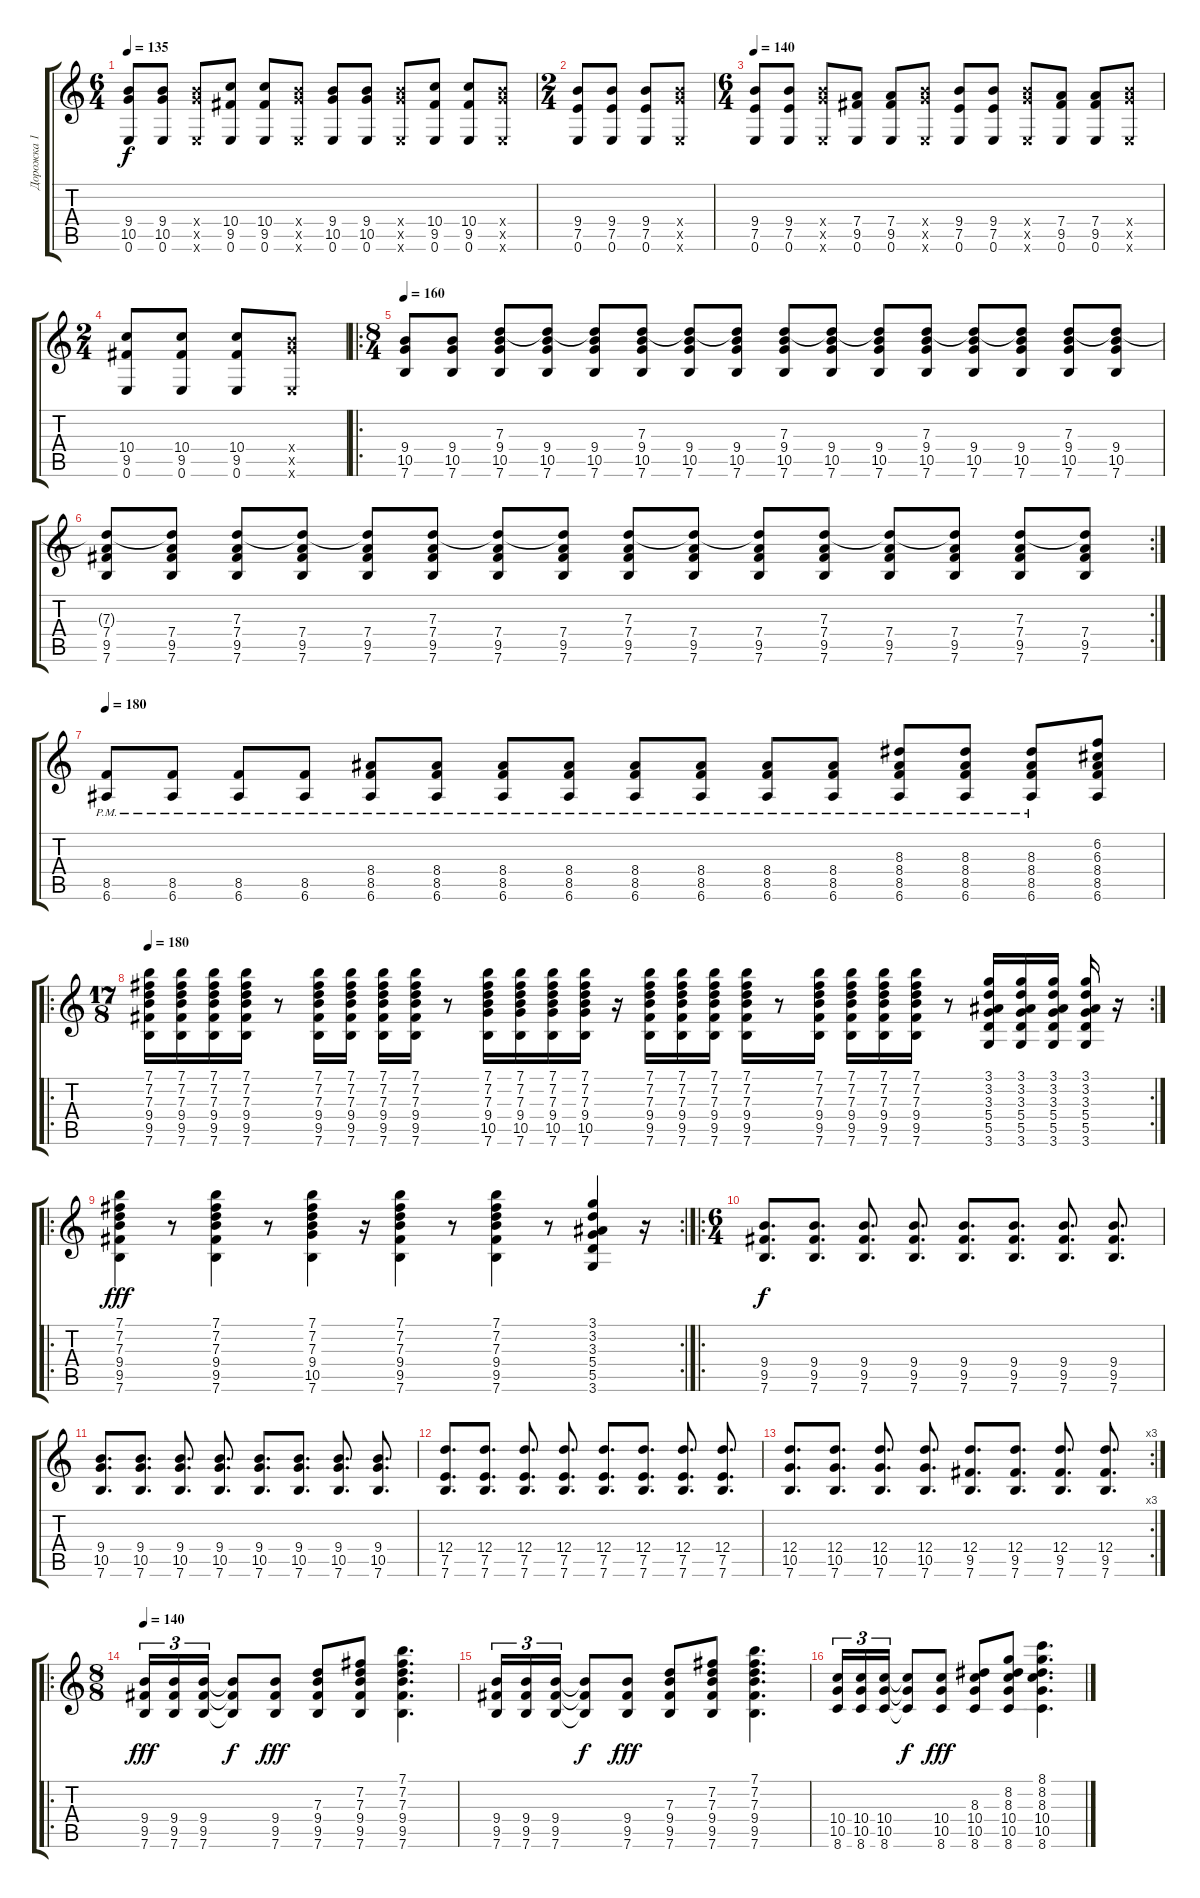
\track ("Дорожка 1" "Дорожка 1") {instrument distortionguitar}
\staff {score tabs}
\tuning (E4 B3 G3 D3 A2 E2) {hide}
\ts (6 4)
\tempo 135
\clef g2
\ks c
(9.4 10.5 0.6).8{dy f} (9.4 10.5 0.6).8 (9.4{x} 10.5{x} 0.6{x}).8 (10.4 9.5 0.6).8 (10.4 9.5 0.6).8 (9.4{x} 10.5{x} 0.6{x}).8 (9.4 10.5 0.6).8 (9.4 10.5 0.6).8 (9.4{x} 10.5{x} 0.6{x}).8 (10.4 9.5 0.6).8 (10.4 9.5 0.6).8 (9.4{x} 10.5{x} 0.6{x}).8 |
\ts (2 4)
(9.4 7.5 0.6).8 (9.4 7.5 0.6).8 (9.4 7.5 0.6).8 (9.4{x} 10.5{x} 0.6{x}).8 |
\ts (6 4)
\tempo 140
(9.4 7.5 0.6).8 (9.4 7.5 0.6).8 (9.4{x} 10.5{x} 0.6{x}).8 (7.4 9.5 0.6).8 (7.4 9.5 0.6).8 (9.4{x} 10.5{x} 0.6{x}).8 (9.4 7.5 0.6).8 (9.4 7.5 0.6).8 (9.4{x} 10.5{x} 0.6{x}).8 (7.4 9.5 0.6).8 (7.4 9.5 0.6).8 (9.4{x} 10.5{x} 0.6{x}).8 |
\ts (2 4)
(10.4 9.5 0.6).8 (10.4 9.5 0.6).8 (10.4 9.5 0.6).8 (9.4{x} 10.5{x} 0.6{x}).8 |
\ro
\ts (8 4)
\tempo 160
(9.4 10.5 7.6).8{instrument distortionguitar} (9.4 10.5 7.6).8 (7.3 9.4 10.5 7.6).8 (7.3{t} 9.4 10.5 7.6).8 (7.3{t} 9.4 10.5 7.6).8 (7.3 9.4 10.5 7.6).8 (7.3{t} 9.4 10.5 7.6).8 (7.3{t} 9.4 10.5 7.6).8 (7.3 9.4 10.5 7.6).8 (7.3{t} 9.4 10.5 7.6).8 (7.3{t} 9.4 10.5 7.6).8 (7.3 9.4 10.5 7.6).8 (7.3{t} 9.4 10.5 7.6).8 (7.3{t} 9.4 10.5 7.6).8 (7.3 9.4 10.5 7.6).8 (7.3{t} 9.4 10.5 7.6).8 |
\rc 2
(7.3{t} 7.4 9.5 7.6).8 (7.3{t} 7.4 9.5 7.6).8 (7.3 7.4 9.5 7.6).8 (7.3{t} 7.4 9.5 7.6).8 (7.3{t} 7.4 9.5 7.6).8 (7.3 7.4 9.5 7.6).8 (7.3{t} 7.4 9.5 7.6).8 (7.3{t} 7.4 9.5 7.6).8 (7.3 7.4 9.5 7.6).8 (7.3{t} 7.4 9.5 7.6).8 (7.3{t} 7.4 9.5 7.6).8 (7.3 7.4 9.5 7.6).8 (7.3{t} 7.4 9.5 7.6).8 (7.3{t} 7.4 9.5 7.6).8 (7.3 7.4 9.5 7.6).8 (7.3{t} 7.4 9.5 7.6).8 |
\tempo 180
(8.5{pm} 6.6{pm}).8 (8.5{pm} 6.6{pm}).8 (8.5{pm} 6.6{pm}).8 (8.5{pm} 6.6{pm}).8 (8.4{pm} 8.5{pm} 6.6{pm}).8 (8.4{pm} 8.5{pm} 6.6{pm}).8 (8.4{pm} 8.5{pm} 6.6{pm}).8 (8.4{pm} 8.5{pm} 6.6{pm}).8 (8.4{pm} 8.5{pm} 6.6{pm}).8 (8.4{pm} 8.5{pm} 6.6{pm}).8 (8.4{pm} 8.5{pm} 6.6{pm}).8 (8.4{pm} 8.5{pm} 6.6{pm}).8 (8.3{pm} 8.4{pm} 8.5{pm} 6.6{pm}).8 (8.3{pm} 8.4{pm} 8.5{pm} 6.6{pm}).8 (8.3{pm} 8.4{pm} 8.5{pm} 6.6{pm}).8 (6.2 6.3 8.4 8.5 6.6).8 |
\ro
\rc 2
\ts (17 8)
\tempo 180
(7.1 7.2 7.3 9.4 9.5 7.6).16 (7.1 7.2 7.3 9.4 9.5 7.6).16 (7.1 7.2 7.3 9.4 9.5 7.6).16 (7.1 7.2 7.3 9.4 9.5 7.6).16 r.8 (7.1 7.2 7.3 9.4 9.5 7.6).16 (7.1 7.2 7.3 9.4 9.5 7.6).16 (7.1 7.2 7.3 9.4 9.5 7.6).16 (7.1 7.2 7.3 9.4 9.5 7.6).16 r.8 (7.1 7.2 7.3 9.4 10.5 7.6).16 (7.1 7.2 7.3 9.4 10.5 7.6).16 (7.1 7.2 7.3 9.4 10.5 7.6).16 (7.1 7.2 7.3 9.4 10.5 7.6).16 r.16 (7.1 7.2 7.3 9.4 9.5 7.6).16 (7.1 7.2 7.3 9.4 9.5 7.6).16 (7.1 7.2 7.3 9.4 9.5 7.6).16 (7.1 7.2 7.3 9.4 9.5 7.6).16 r.8 (7.1 7.2 7.3 9.4 9.5 7.6).16 (7.1 7.2 7.3 9.4 9.5 7.6).16 (7.1 7.2 7.3 9.4 9.5 7.6).16 (7.1 7.2 7.3 9.4 9.5 7.6).16 r.8 (3.1 3.2 3.3 5.4 5.5 3.6).16 (3.1 3.2 3.3 5.4 5.5 3.6).16 (3.1 3.2 3.3 5.4 5.5 3.6).16 (3.1 3.2 3.3 5.4 5.5 3.6).16 r.16 |
\ro
\rc 2
(7.1 7.2 7.3 9.4 9.5 7.6).4{dy fff} r.8 (7.1 7.2 7.3 9.4 9.5 7.6).4 r.8 (7.1 7.2 7.3 9.4 10.5 7.6).4 r.16 (7.1 7.2 7.3 9.4 9.5 7.6).4 r.8 (7.1 7.2 7.3 9.4 9.5 7.6).4 r.8 (3.1 3.2 3.3 5.4 5.5 3.6).4 r.16 |
\ro
\ts (6 4)
(9.4 9.5 7.6).8{d dy f} (9.4 9.5 7.6).8{d} (9.4 9.5 7.6).8{d} (9.4 9.5 7.6).8{d} (9.4 9.5 7.6).8{d} (9.4 9.5 7.6).8{d} (9.4 9.5 7.6).8{d} (9.4 9.5 7.6).8{d} |
(9.4 10.5 7.6).8{d} (9.4 10.5 7.6).8{d} (9.4 10.5 7.6).8{d} (9.4 10.5 7.6).8{d} (9.4 10.5 7.6).8{d} (9.4 10.5 7.6).8{d} (9.4 10.5 7.6).8{d} (9.4 10.5 7.6).8{d} |
(12.4 7.5 7.6).8{d} (12.4 7.5 7.6).8{d} (12.4 7.5 7.6).8{d} (12.4 7.5 7.6).8{d} (12.4 7.5 7.6).8{d} (12.4 7.5 7.6).8{d} (12.4 7.5 7.6).8{d} (12.4 7.5 7.6).8{d} |
\rc 3
(12.4 10.5 7.6).8{d} (12.4 10.5 7.6).8{d} (12.4 10.5 7.6).8{d} (12.4 10.5 7.6).8{d} (12.4 9.5 7.6).8{d} (12.4 9.5 7.6).8{d} (12.4 9.5 7.6).8{d} (12.4 9.5 7.6).8{d} |
\ro
\ts (8 8)
\tempo 140
(9.4 9.5 7.6).16{tu (3 2) dy fff} (9.4 9.5 7.6).16{tu (3 2)} (9.4 9.5 7.6).16{tu (3 2)} (9.4{t} 9.5{t} 7.6{t}).8{dy f} (9.4 9.5 7.6).8{dy fff} (7.3 9.4 9.5 7.6).8 (7.2 7.3 9.4 9.5 7.6).8 (7.1 7.2 7.3 9.4 9.5 7.6).4{d} |
(9.4 9.5 7.6).16{tu (3 2)} (9.4 9.5 7.6).16{tu (3 2)} (9.4 9.5 7.6).16{tu (3 2)} (9.4{t} 9.5{t} 7.6{t}).8{dy f} (9.4 9.5 7.6).8{dy fff} (7.3 9.4 9.5 7.6).8 (7.2 7.3 9.4 9.5 7.6).8 (7.1 7.2 7.3 9.4 9.5 7.6).4{d} |
(10.4 10.5 8.6).16{tu (3 2)} (10.4 10.5 8.6).16{tu (3 2)} (10.4 10.5 8.6).16{tu (3 2)} (10.4{t} 10.5{t} 8.6{t}).8{dy f} (10.4 10.5 8.6).8{dy fff} (8.3 10.4 10.5 8.6).8 (8.2 8.3 10.4 10.5 8.6).8 (8.1 8.2 8.3 10.4 10.5 8.6).4{d}
